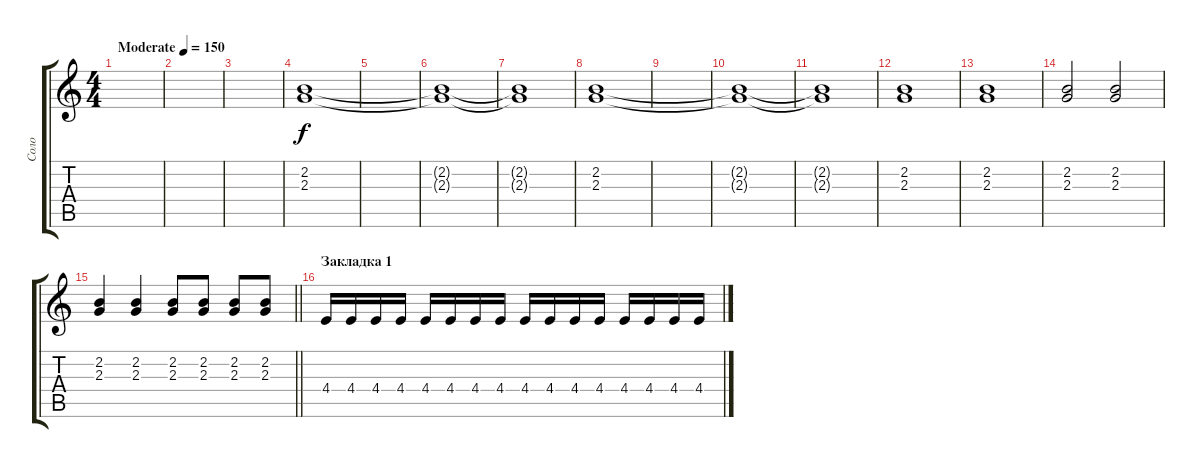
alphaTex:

\track ("Соло" "Соло") {instrument distortionguitar}
\staff {score tabs}
\tuning (D4 A3 F3 C3 G2 D2) {hide}
\ts (4 4)
\tempo (150 "Moderate")
\clef g2
\ks c
|
|
|
(2.2 2.3).1{volume 5} |
|
(2.2{t} 2.3{t}).1 |
(2.2{t} 2.3{t}).1 |
(2.2 2.3).1{volume 8} |
|
(2.2{t} 2.3{t}).1 |
(2.2{t} 2.3{t}).1 |
(2.2 2.3).1{volume 10} |
(2.2 2.3).1{volume 12} |
(2.2 2.3).2{volume 14} (2.2 2.3).2 |
\barLineRight lightlight
(2.2 2.3).4{volume 16} (2.2 2.3).4 (2.2 2.3).8 (2.2 2.3).8 (2.2 2.3).8 (2.2 2.3).8 |
\section ("" "Закладка 1")
4.4.16 4.4.16 4.4.16 4.4.16 4.4.16 4.4.16 4.4.16 4.4.16 4.4.16 4.4.16 4.4.16 4.4.16 4.4.16 4.4.16 4.4.16 4.4.16
